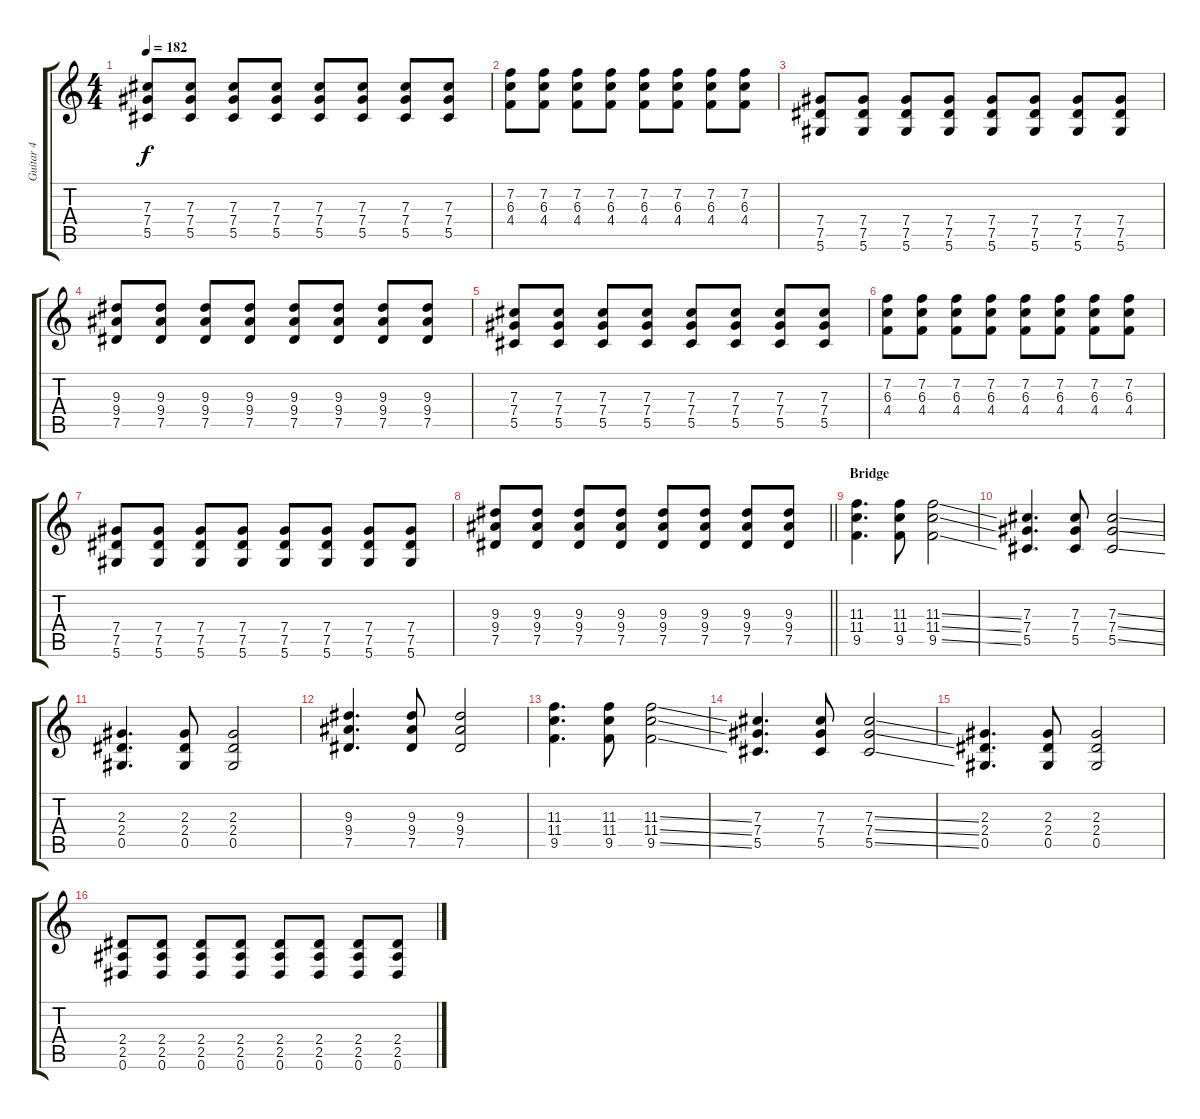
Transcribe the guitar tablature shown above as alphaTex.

\track ("Guitar 4" "Guitar 4") {instrument distortionguitar}
\staff {score tabs}
\tuning (Eb4 Bb3 Gb3 Db3 Ab2 Eb2) {hide}
\ts (4 4)
\tempo 182
\clef g2
\ks c
(7.3 7.4 5.5).8{dy f} (7.3 7.4 5.5).8 (7.3 7.4 5.5).8 (7.3 7.4 5.5).8 (7.3 7.4 5.5).8 (7.3 7.4 5.5).8 (7.3 7.4 5.5).8 (7.3 7.4 5.5).8 |
(7.2 6.3 4.4).8 (7.2 6.3 4.4).8 (7.2 6.3 4.4).8 (7.2 6.3 4.4).8 (7.2 6.3 4.4).8 (7.2 6.3 4.4).8 (7.2 6.3 4.4).8 (7.2 6.3 4.4).8 |
(7.4 7.5 5.6).8 (7.4 7.5 5.6).8 (7.4 7.5 5.6).8 (7.4 7.5 5.6).8 (7.4 7.5 5.6).8 (7.4 7.5 5.6).8 (7.4 7.5 5.6).8 (7.4 7.5 5.6).8 |
(9.3 9.4 7.5).8 (9.3 9.4 7.5).8 (9.3 9.4 7.5).8 (9.3 9.4 7.5).8 (9.3 9.4 7.5).8 (9.3 9.4 7.5).8 (9.3 9.4 7.5).8 (9.3 9.4 7.5).8 |
(7.3 7.4 5.5).8 (7.3 7.4 5.5).8 (7.3 7.4 5.5).8 (7.3 7.4 5.5).8 (7.3 7.4 5.5).8 (7.3 7.4 5.5).8 (7.3 7.4 5.5).8 (7.3 7.4 5.5).8 |
(7.2 6.3 4.4).8 (7.2 6.3 4.4).8 (7.2 6.3 4.4).8 (7.2 6.3 4.4).8 (7.2 6.3 4.4).8 (7.2 6.3 4.4).8 (7.2 6.3 4.4).8 (7.2 6.3 4.4).8 |
(7.4 7.5 5.6).8 (7.4 7.5 5.6).8 (7.4 7.5 5.6).8 (7.4 7.5 5.6).8 (7.4 7.5 5.6).8 (7.4 7.5 5.6).8 (7.4 7.5 5.6).8 (7.4 7.5 5.6).8 |
\barLineRight lightlight
(9.3 9.4 7.5).8 (9.3 9.4 7.5).8 (9.3 9.4 7.5).8 (9.3 9.4 7.5).8 (9.3 9.4 7.5).8 (9.3 9.4 7.5).8 (9.3 9.4 7.5).8 (9.3 9.4 7.5).8 |
\section ("" "Bridge")
(11.3 11.4 9.5).4{d} (11.3 11.4 9.5).8 (11.3{ss} 11.4{ss} 9.5{ss}).2 |
(7.3 7.4 5.5).4{d} (7.3 7.4 5.5).8 (7.3{ss} 7.4{ss} 5.5{ss}).2 |
(2.3 2.4 0.5).4{d} (2.3 2.4 0.5).8 (2.3 2.4 0.5).2 |
(9.3 9.4 7.5).4{d} (9.3 9.4 7.5).8 (9.3 9.4 7.5).2 |
(11.3 11.4 9.5).4{d} (11.3 11.4 9.5).8 (11.3{ss} 11.4{ss} 9.5{ss}).2 |
(7.3 7.4 5.5).4{d} (7.3 7.4 5.5).8 (7.3{ss} 7.4{ss} 5.5{ss}).2 |
(2.3 2.4 0.5).4{d} (2.3 2.4 0.5).8 (2.3 2.4 0.5).2 |
(2.4 2.5 0.6).8 (2.4 2.5 0.6).8 (2.4 2.5 0.6).8 (2.4 2.5 0.6).8 (2.4 2.5 0.6).8 (2.4 2.5 0.6).8 (2.4 2.5 0.6).8 (2.4 2.5 0.6).8
